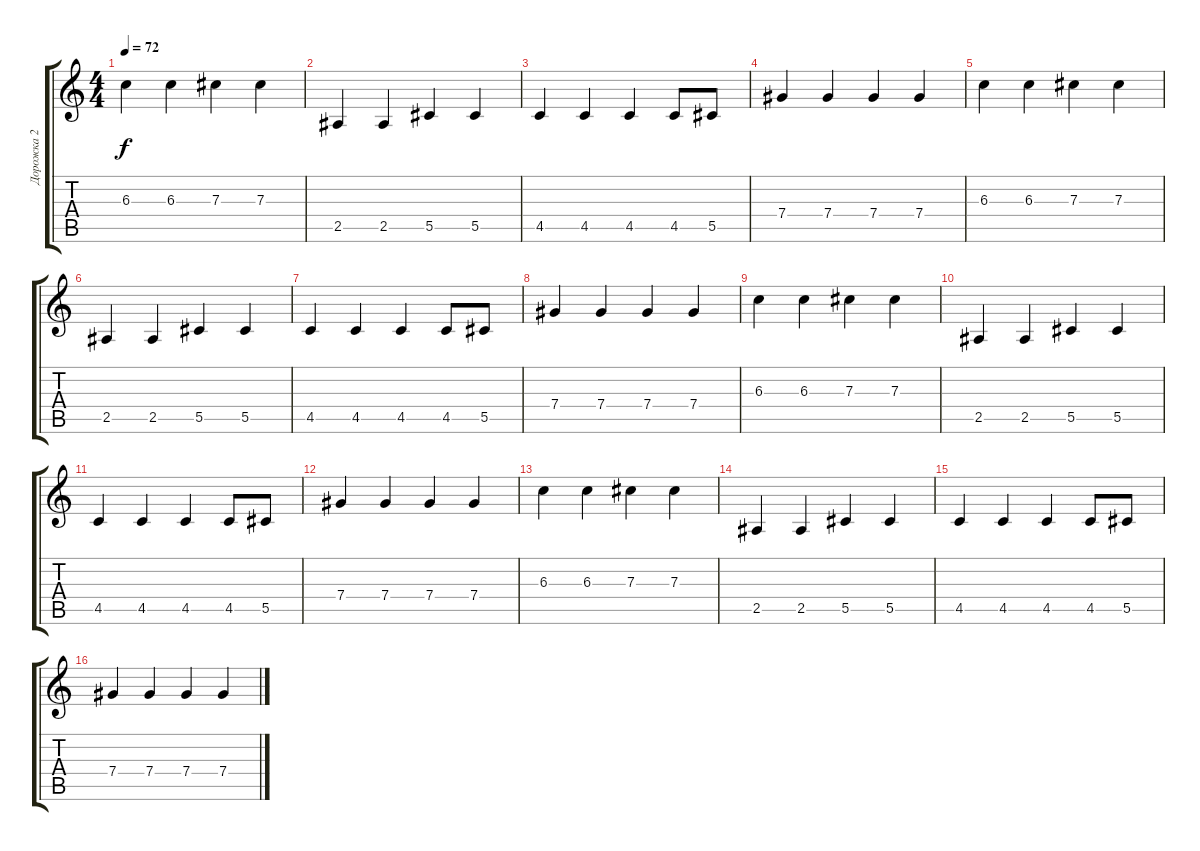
\track ("Дорожка 2" "Дорожка 2") {instrument distortionguitar}
\staff {score tabs}
\tuning (Eb4 Bb3 Gb3 Db3 Ab2 Eb2) {hide}
\ts (4 4)
\tempo 72
\clef g2
\ks c
6.3.4{dy f} 6.3.4 7.3.4 7.3.4 |
2.5.4 2.5.4 5.5.4 5.5.4 |
4.5.4 4.5.4 4.5.4 4.5.8 5.5.8 |
7.4.4 7.4.4 7.4.4 7.4.4 |
6.3.4 6.3.4 7.3.4 7.3.4 |
2.5.4 2.5.4 5.5.4 5.5.4 |
4.5.4 4.5.4 4.5.4 4.5.8 5.5.8 |
7.4.4 7.4.4 7.4.4 7.4.4 |
6.3.4 6.3.4 7.3.4 7.3.4 |
2.5.4 2.5.4 5.5.4 5.5.4 |
4.5.4 4.5.4 4.5.4 4.5.8 5.5.8 |
7.4.4 7.4.4 7.4.4 7.4.4 |
6.3.4 6.3.4 7.3.4 7.3.4 |
2.5.4 2.5.4 5.5.4 5.5.4 |
4.5.4 4.5.4 4.5.4 4.5.8 5.5.8 |
7.4.4 7.4.4 7.4.4 7.4.4
